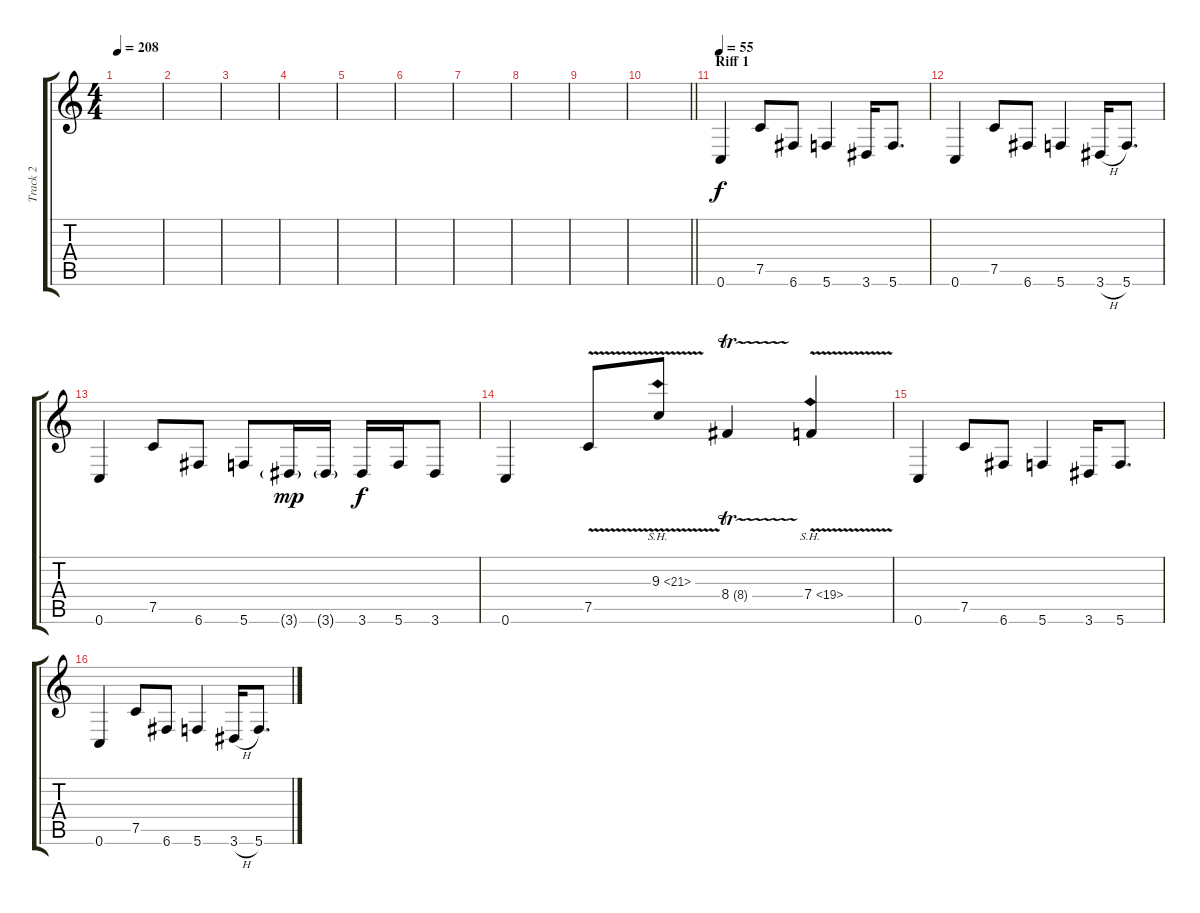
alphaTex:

\track ("Track 2" "Track 2") {instrument distortionguitar}
\staff {score tabs}
\tuning (C4 G3 Eb3 Bb2 F2 C2) {hide}
\ts (4 4)
\tempo 208
\clef g2
\ks c
|
|
|
|
|
|
|
|
|
\barLineRight lightlight
|
\section ("" "Riff 1")
\tempo 55
0.6.4{volume 12} 7.5.8 6.6.8 5.6.4 3.6.16 5.6.8{d} |
0.6.4 7.5.8 6.6.8 5.6.4 3.6{h}.16 5.6.8{d} |
0.6.4 7.5.8 6.6.8 5.6.8 3.6{g}.16{dy mp} 3.6{g}.16 3.6.16{dy f} 5.6.16 3.6.8 |
0.6.4 7.5{v}.8 9.3{sh 12 v}.8 8.4{tr (8 64)}.4 7.4{sh 12 v}.4 |
0.6.4 7.5.8 6.6.8 5.6.4 3.6.16 5.6.8{d} |
0.6.4 7.5.8 6.6.8 5.6.4 3.6{h}.16 5.6.8{d}
